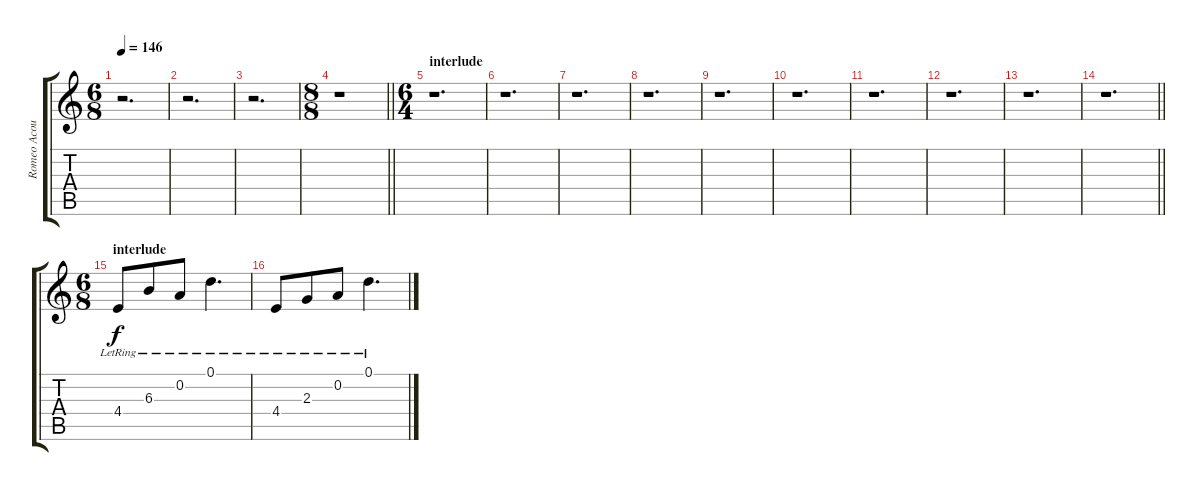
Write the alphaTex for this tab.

\track ("Romeo Acoustic" "Romeo Acou") {instrument acousticguitarsteel}
\staff {score tabs}
\tuning (D4 A3 F3 C3 G2 D2) {hide}
\ts (6 8)
\tempo 146
\clef g2
\ks c
r.2{d dy f} |
r.2{d} |
r.2{d} |
\ts (8 8)
\barLineRight lightlight
r.1 |
\ts (6 4)
\section ("" "interlude")
r.1{d} |
r.1{d} |
r.1{d} |
r.1{d} |
r.1{d} |
r.1{d} |
r.1{d} |
r.1{d} |
r.1{d} |
\barLineRight lightlight
r.1{d} |
\ts (6 8)
\section ("" "interlude")
4.4{lr}.8 6.3{lr}.8 0.2{lr}.8 0.1{lr}.4{d} |
4.4{lr}.8 2.3{lr}.8 0.2{lr}.8 0.1{lr}.4{d}
